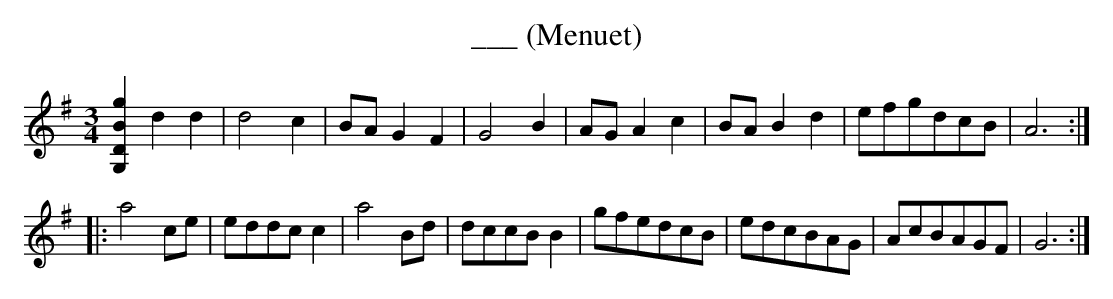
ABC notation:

X:1
T:___ (Menuet)
K:Gmaj
M:3/4
L:1/8
[G,DBg]2 d2 d2|d4 c2|BA G2 F2|G4 B2|AG A2 c2|BA B2 d2|efgdcB|A6:|
|:a4 ce|eddc c2|a4 Bd|dccB B2|gfedcB|edcBAG|AcBAGF|G6:|]
